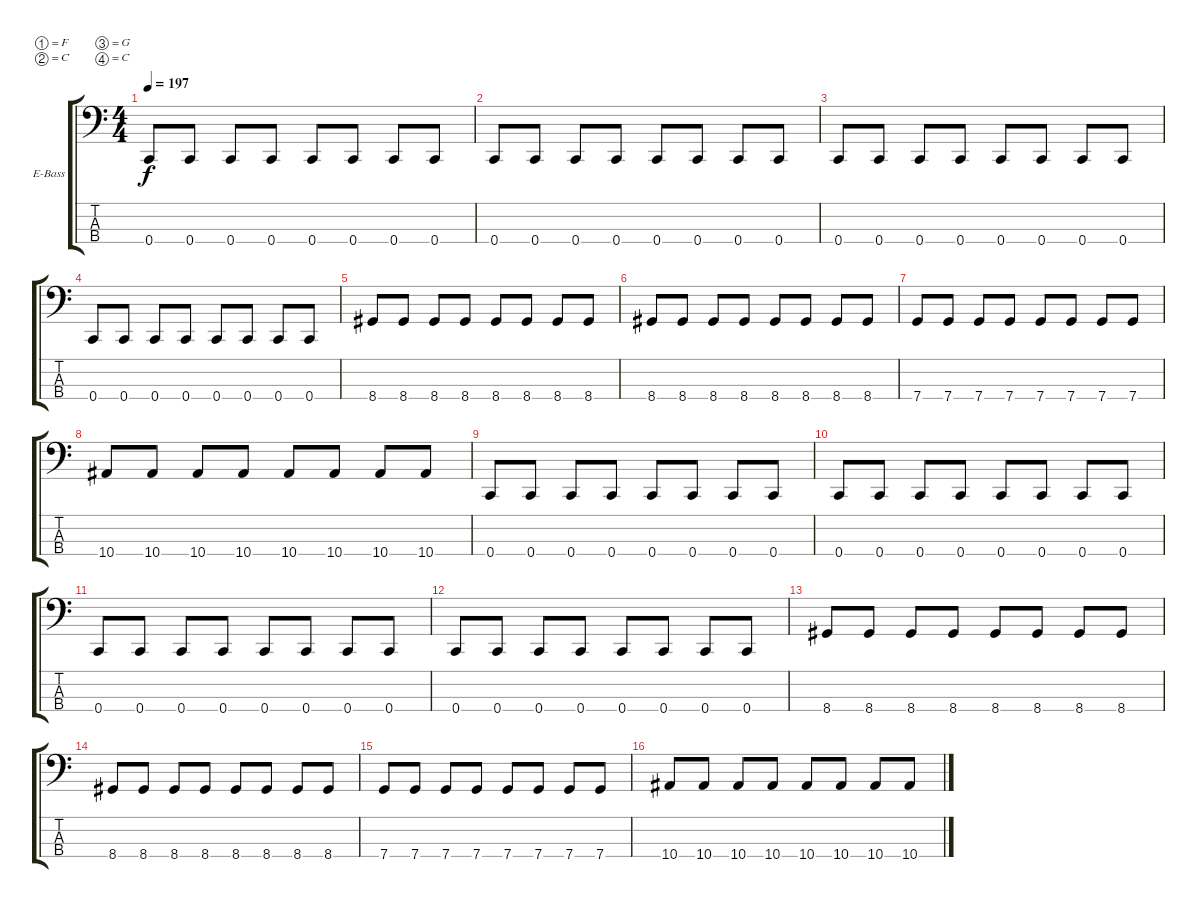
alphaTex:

\bracketExtendMode groupsimilarinstruments
\firstSystemTrackNameOrientation horizontal
\otherSystemsTrackNameOrientation horizontal
\track ("Track 3" "E-Bass") {instrument electricbasspick}
\staff {score tabs}
\tuning (F2 C2 G1 C1)
\ts (4 4)
\tempo 197
\clef f4
\ks c
0.4.8{dy f} 0.4.8 0.4.8 0.4.8 0.4.8 0.4.8 0.4.8 0.4.8 |
0.4.8 0.4.8 0.4.8 0.4.8 0.4.8 0.4.8 0.4.8 0.4.8 |
0.4.8 0.4.8 0.4.8 0.4.8 0.4.8 0.4.8 0.4.8 0.4.8 |
0.4.8 0.4.8 0.4.8 0.4.8 0.4.8 0.4.8 0.4.8 0.4.8 |
8.4.8 8.4.8 8.4.8 8.4.8 8.4.8 8.4.8 8.4.8 8.4.8 |
8.4.8 8.4.8 8.4.8 8.4.8 8.4.8 8.4.8 8.4.8 8.4.8 |
7.4.8 7.4.8 7.4.8 7.4.8 7.4.8 7.4.8 7.4.8 7.4.8 |
10.4.8 10.4.8 10.4.8 10.4.8 10.4.8 10.4.8 10.4.8 10.4.8 |
0.4.8 0.4.8 0.4.8 0.4.8 0.4.8 0.4.8 0.4.8 0.4.8 |
0.4.8 0.4.8 0.4.8 0.4.8 0.4.8 0.4.8 0.4.8 0.4.8 |
0.4.8 0.4.8 0.4.8 0.4.8 0.4.8 0.4.8 0.4.8 0.4.8 |
0.4.8 0.4.8 0.4.8 0.4.8 0.4.8 0.4.8 0.4.8 0.4.8 |
8.4.8 8.4.8 8.4.8 8.4.8 8.4.8 8.4.8 8.4.8 8.4.8 |
8.4.8 8.4.8 8.4.8 8.4.8 8.4.8 8.4.8 8.4.8 8.4.8 |
7.4.8 7.4.8 7.4.8 7.4.8 7.4.8 7.4.8 7.4.8 7.4.8 |
10.4.8 10.4.8 10.4.8 10.4.8 10.4.8 10.4.8 10.4.8 10.4.8
